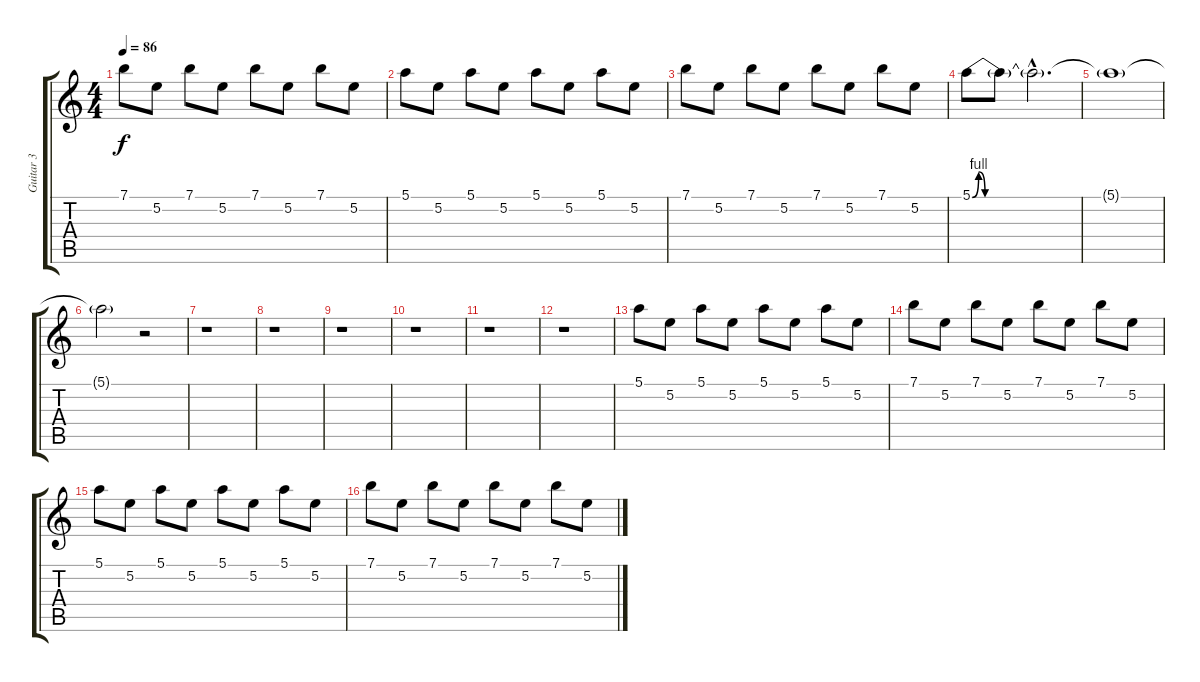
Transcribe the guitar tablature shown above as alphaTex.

\track ("Guitar 3" "Guitar 3") {instrument distortionguitar}
\staff {score tabs}
\tuning (E4 B3 G3 D3 A2 E2) {hide}
\ts (4 4)
\tempo 86
\clef g2
\ks c
7.1.8{dy f} 5.2.8 7.1.8 5.2.8 7.1.8 5.2.8 7.1.8 5.2.8 |
5.1.8 5.2.8 5.1.8 5.2.8 5.1.8 5.2.8 5.1.8 5.2.8 |
7.1.8 5.2.8 7.1.8 5.2.8 7.1.8 5.2.8 7.1.8 5.2.8 |
5.1{be (custom 0 0 2 4 4 0 15 0 30 0 45 0 60 0)}.8 5.1{t}.8 5.1{hac t}.2{d} |
5.1{t}.1 |
5.1{t}.2 r.2 |
r.1 |
r.1 |
r.1 |
r.1 |
r.1 |
r.1 |
5.1.8 5.2.8 5.1.8 5.2.8 5.1.8 5.2.8 5.1.8 5.2.8 |
7.1.8 5.2.8 7.1.8 5.2.8 7.1.8 5.2.8 7.1.8 5.2.8 |
5.1.8 5.2.8 5.1.8 5.2.8 5.1.8 5.2.8 5.1.8 5.2.8 |
7.1.8 5.2.8 7.1.8 5.2.8 7.1.8 5.2.8 7.1.8 5.2.8
